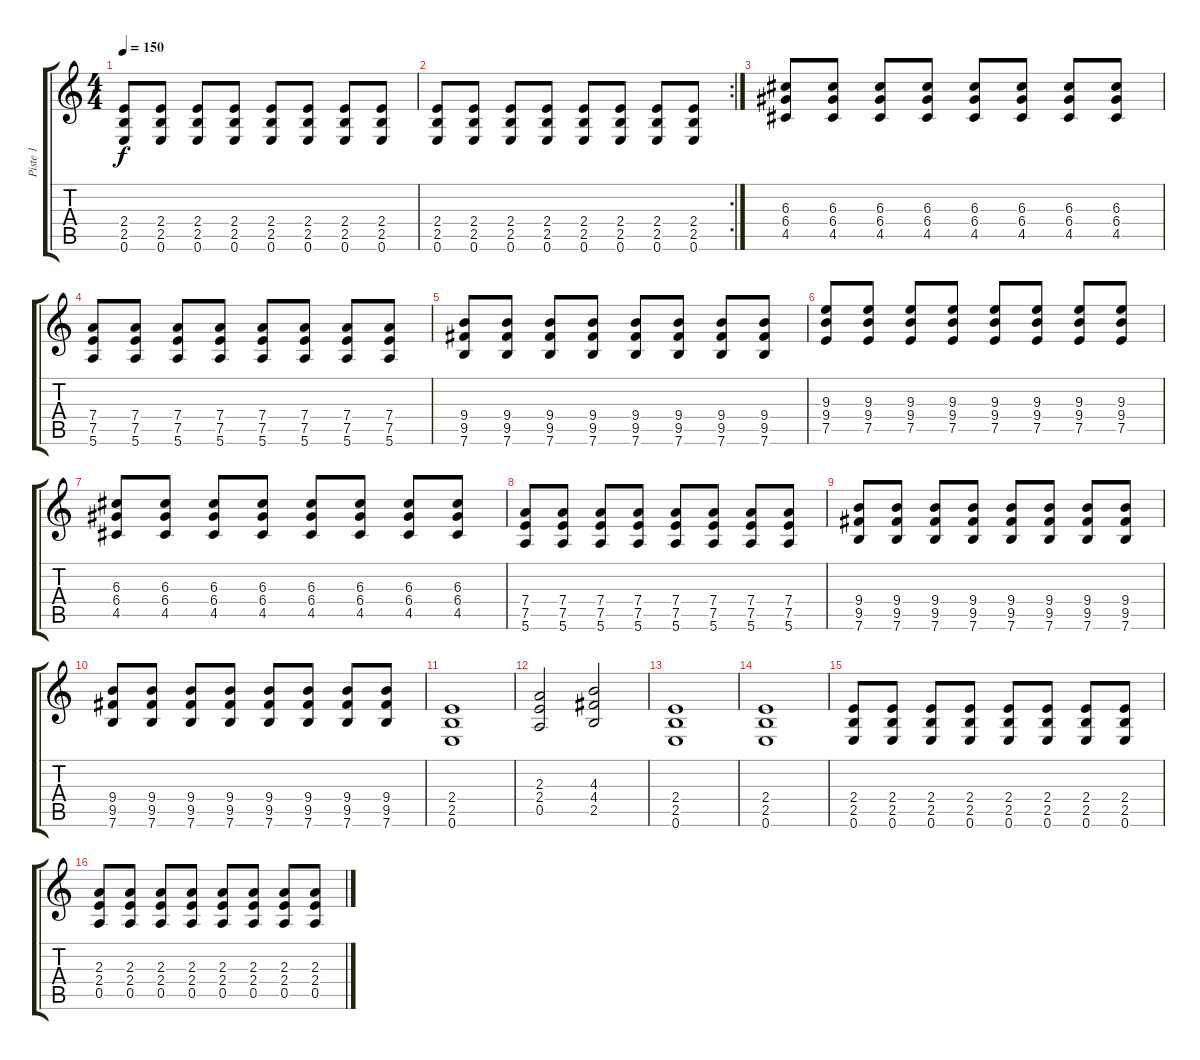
\track ("Piste 1" "Piste 1") {instrument distortionguitar}
\staff {score tabs}
\tuning (E4 B3 G3 D3 A2 E2) {hide}
\ts (4 4)
\tempo 150
\clef g2
\ks c
(2.4 2.5 0.6).8{dy f} (2.4 2.5 0.6).8 (2.4 2.5 0.6).8 (2.4 2.5 0.6).8 (2.4 2.5 0.6).8 (2.4 2.5 0.6).8 (2.4 2.5 0.6).8 (2.4 2.5 0.6).8 |
\rc 2
(2.4 2.5 0.6).8 (2.4 2.5 0.6).8 (2.4 2.5 0.6).8 (2.4 2.5 0.6).8 (2.4 2.5 0.6).8 (2.4 2.5 0.6).8 (2.4 2.5 0.6).8 (2.4 2.5 0.6).8 |
(6.3 6.4 4.5).8 (6.3 6.4 4.5).8 (6.3 6.4 4.5).8 (6.3 6.4 4.5).8 (6.3 6.4 4.5).8 (6.3 6.4 4.5).8 (6.3 6.4 4.5).8 (6.3 6.4 4.5).8 |
(7.4 7.5 5.6).8 (7.4 7.5 5.6).8 (7.4 7.5 5.6).8 (7.4 7.5 5.6).8 (7.4 7.5 5.6).8 (7.4 7.5 5.6).8 (7.4 7.5 5.6).8 (7.4 7.5 5.6).8 |
(9.4 9.5 7.6).8 (9.4 9.5 7.6).8 (9.4 9.5 7.6).8 (9.4 9.5 7.6).8 (9.4 9.5 7.6).8 (9.4 9.5 7.6).8 (9.4 9.5 7.6).8 (9.4 9.5 7.6).8 |
(9.3 9.4 7.5).8 (9.3 9.4 7.5).8 (9.3 9.4 7.5).8 (9.3 9.4 7.5).8 (9.3 9.4 7.5).8 (9.3 9.4 7.5).8 (9.3 9.4 7.5).8 (9.3 9.4 7.5).8 |
(6.3 6.4 4.5).8 (6.3 6.4 4.5).8 (6.3 6.4 4.5).8 (6.3 6.4 4.5).8 (6.3 6.4 4.5).8 (6.3 6.4 4.5).8 (6.3 6.4 4.5).8 (6.3 6.4 4.5).8 |
(7.4 7.5 5.6).8 (7.4 7.5 5.6).8 (7.4 7.5 5.6).8 (7.4 7.5 5.6).8 (7.4 7.5 5.6).8 (7.4 7.5 5.6).8 (7.4 7.5 5.6).8 (7.4 7.5 5.6).8 |
(9.4 9.5 7.6).8 (9.4 9.5 7.6).8 (9.4 9.5 7.6).8 (9.4 9.5 7.6).8 (9.4 9.5 7.6).8 (9.4 9.5 7.6).8 (9.4 9.5 7.6).8 (9.4 9.5 7.6).8 |
(9.4 9.5 7.6).8 (9.4 9.5 7.6).8 (9.4 9.5 7.6).8 (9.4 9.5 7.6).8 (9.4 9.5 7.6).8 (9.4 9.5 7.6).8 (9.4 9.5 7.6).8 (9.4 9.5 7.6).8 |
(2.4 2.5 0.6).1 |
(2.3 2.4 0.5).2 (4.3 4.4 2.5).2 |
(2.4 2.5 0.6).1 |
(2.4 2.5 0.6).1 |
(2.4 2.5 0.6).8 (2.4 2.5 0.6).8 (2.4 2.5 0.6).8 (2.4 2.5 0.6).8 (2.4 2.5 0.6).8 (2.4 2.5 0.6).8 (2.4 2.5 0.6).8 (2.4 2.5 0.6).8 |
(2.3 2.4 0.5).8 (2.3 2.4 0.5).8 (2.3 2.4 0.5).8 (2.3 2.4 0.5).8 (2.3 2.4 0.5).8 (2.3 2.4 0.5).8 (2.3 2.4 0.5).8 (2.3 2.4 0.5).8
